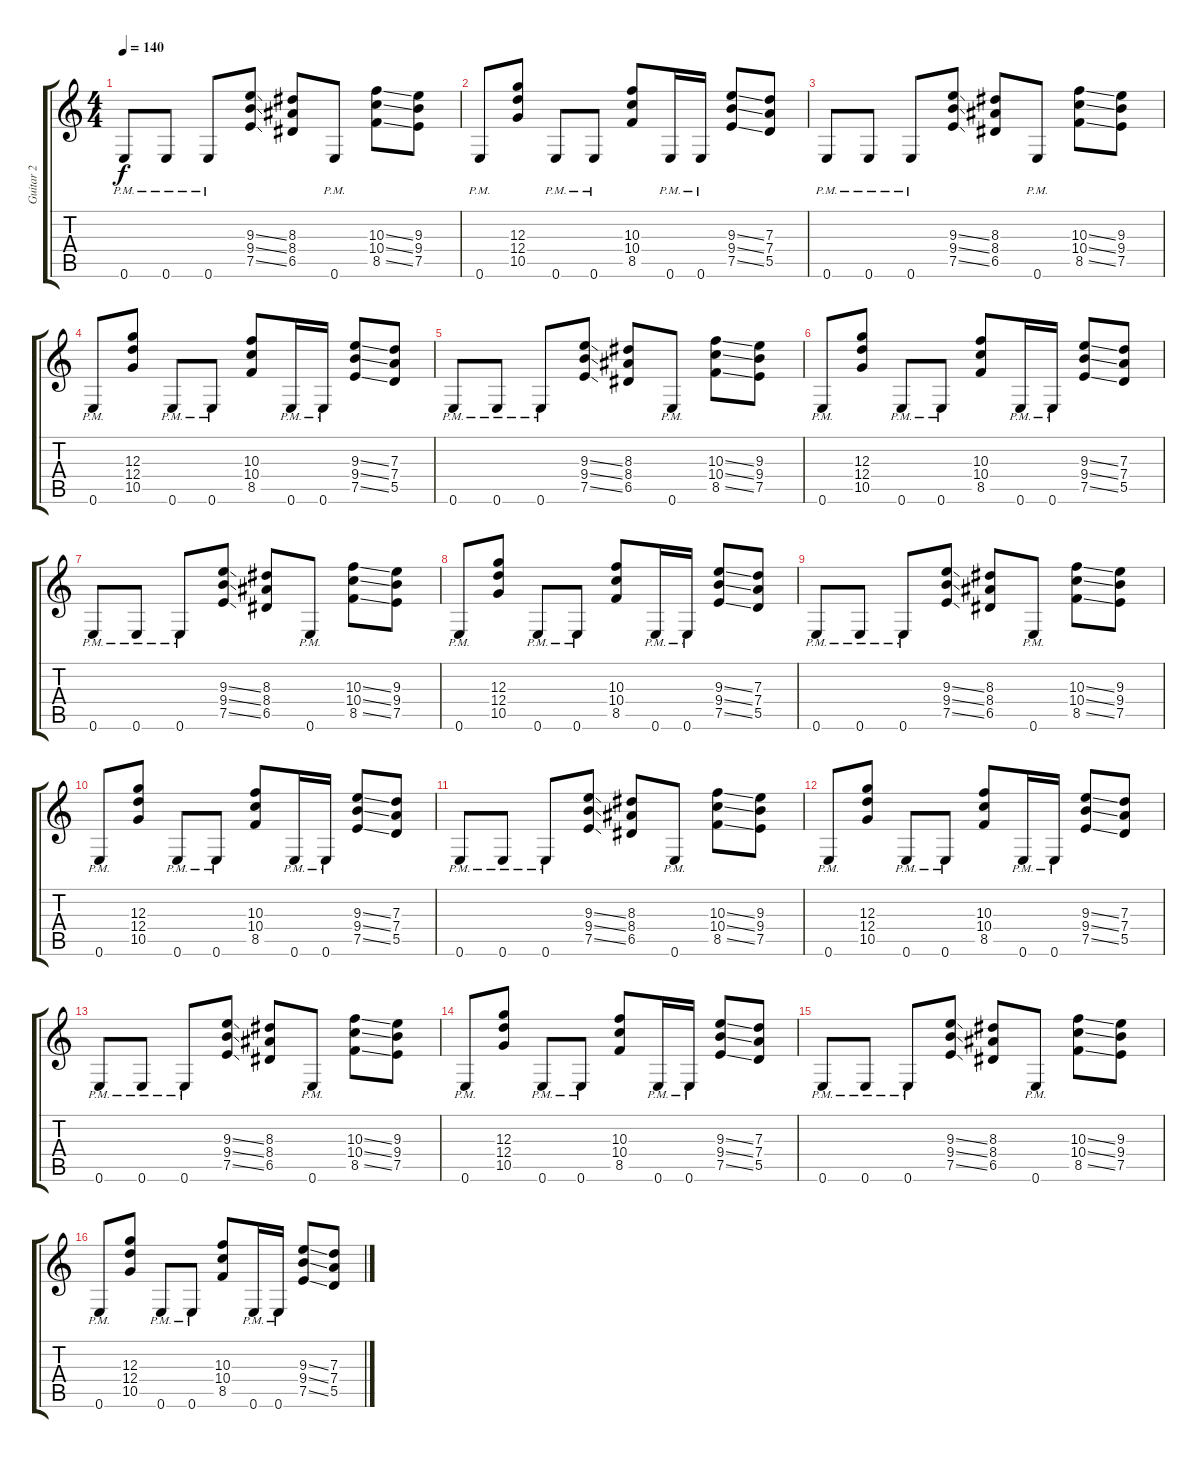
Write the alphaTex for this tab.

\track ("Guitar 2" "Guitar 2") {instrument distortionguitar}
\staff {score tabs}
\tuning (E4 B3 G3 D3 A2 E2) {hide}
\ts (4 4)
\tempo 140
\clef g2
\ks c
0.6{pm}.8{dy f} 0.6{pm}.8 0.6{pm}.8 (9.3{ss} 9.4{ss} 7.5{ss}).8 (8.3 8.4 6.5).8 0.6{pm}.8 (10.3{ss} 10.4{ss} 8.5{ss}).8 (9.3 9.4 7.5).8 |
0.6{pm}.8 (12.3 12.4 10.5).8 0.6{pm}.8 0.6{pm}.8 (10.3 10.4 8.5).8 0.6{pm}.16 0.6{pm}.16 (9.3{ss} 9.4{ss} 7.5{ss}).8 (7.3 7.4 5.5).8 |
0.6{pm}.8 0.6{pm}.8 0.6{pm}.8 (9.3{ss} 9.4{ss} 7.5{ss}).8 (8.3 8.4 6.5).8 0.6{pm}.8 (10.3{ss} 10.4{ss} 8.5{ss}).8 (9.3 9.4 7.5).8 |
0.6{pm}.8 (12.3 12.4 10.5).8 0.6{pm}.8 0.6{pm}.8 (10.3 10.4 8.5).8 0.6{pm}.16 0.6{pm}.16 (9.3{ss} 9.4{ss} 7.5{ss}).8 (7.3 7.4 5.5).8 |
0.6{pm}.8 0.6{pm}.8 0.6{pm}.8 (9.3{ss} 9.4{ss} 7.5{ss}).8 (8.3 8.4 6.5).8 0.6{pm}.8 (10.3{ss} 10.4{ss} 8.5{ss}).8 (9.3 9.4 7.5).8 |
0.6{pm}.8 (12.3 12.4 10.5).8 0.6{pm}.8 0.6{pm}.8 (10.3 10.4 8.5).8 0.6{pm}.16 0.6{pm}.16 (9.3{ss} 9.4{ss} 7.5{ss}).8 (7.3 7.4 5.5).8 |
0.6{pm}.8 0.6{pm}.8 0.6{pm}.8 (9.3{ss} 9.4{ss} 7.5{ss}).8 (8.3 8.4 6.5).8 0.6{pm}.8 (10.3{ss} 10.4{ss} 8.5{ss}).8 (9.3 9.4 7.5).8 |
0.6{pm}.8 (12.3 12.4 10.5).8 0.6{pm}.8 0.6{pm}.8 (10.3 10.4 8.5).8 0.6{pm}.16 0.6{pm}.16 (9.3{ss} 9.4{ss} 7.5{ss}).8 (7.3 7.4 5.5).8 |
0.6{pm}.8 0.6{pm}.8 0.6{pm}.8 (9.3{ss} 9.4{ss} 7.5{ss}).8 (8.3 8.4 6.5).8 0.6{pm}.8 (10.3{ss} 10.4{ss} 8.5{ss}).8 (9.3 9.4 7.5).8 |
0.6{pm}.8 (12.3 12.4 10.5).8 0.6{pm}.8 0.6{pm}.8 (10.3 10.4 8.5).8 0.6{pm}.16 0.6{pm}.16 (9.3{ss} 9.4{ss} 7.5{ss}).8 (7.3 7.4 5.5).8 |
0.6{pm}.8 0.6{pm}.8 0.6{pm}.8 (9.3{ss} 9.4{ss} 7.5{ss}).8 (8.3 8.4 6.5).8 0.6{pm}.8 (10.3{ss} 10.4{ss} 8.5{ss}).8 (9.3 9.4 7.5).8 |
0.6{pm}.8 (12.3 12.4 10.5).8 0.6{pm}.8 0.6{pm}.8 (10.3 10.4 8.5).8 0.6{pm}.16 0.6{pm}.16 (9.3{ss} 9.4{ss} 7.5{ss}).8 (7.3 7.4 5.5).8 |
0.6{pm}.8 0.6{pm}.8 0.6{pm}.8 (9.3{ss} 9.4{ss} 7.5{ss}).8 (8.3 8.4 6.5).8 0.6{pm}.8 (10.3{ss} 10.4{ss} 8.5{ss}).8 (9.3 9.4 7.5).8 |
0.6{pm}.8 (12.3 12.4 10.5).8 0.6{pm}.8 0.6{pm}.8 (10.3 10.4 8.5).8 0.6{pm}.16 0.6{pm}.16 (9.3{ss} 9.4{ss} 7.5{ss}).8 (7.3 7.4 5.5).8 |
0.6{pm}.8 0.6{pm}.8 0.6{pm}.8 (9.3{ss} 9.4{ss} 7.5{ss}).8 (8.3 8.4 6.5).8 0.6{pm}.8 (10.3{ss} 10.4{ss} 8.5{ss}).8 (9.3 9.4 7.5).8 |
0.6{pm}.8 (12.3 12.4 10.5).8 0.6{pm}.8 0.6{pm}.8 (10.3 10.4 8.5).8 0.6{pm}.16 0.6{pm}.16 (9.3{ss} 9.4{ss} 7.5{ss}).8 (7.3 7.4 5.5).8
